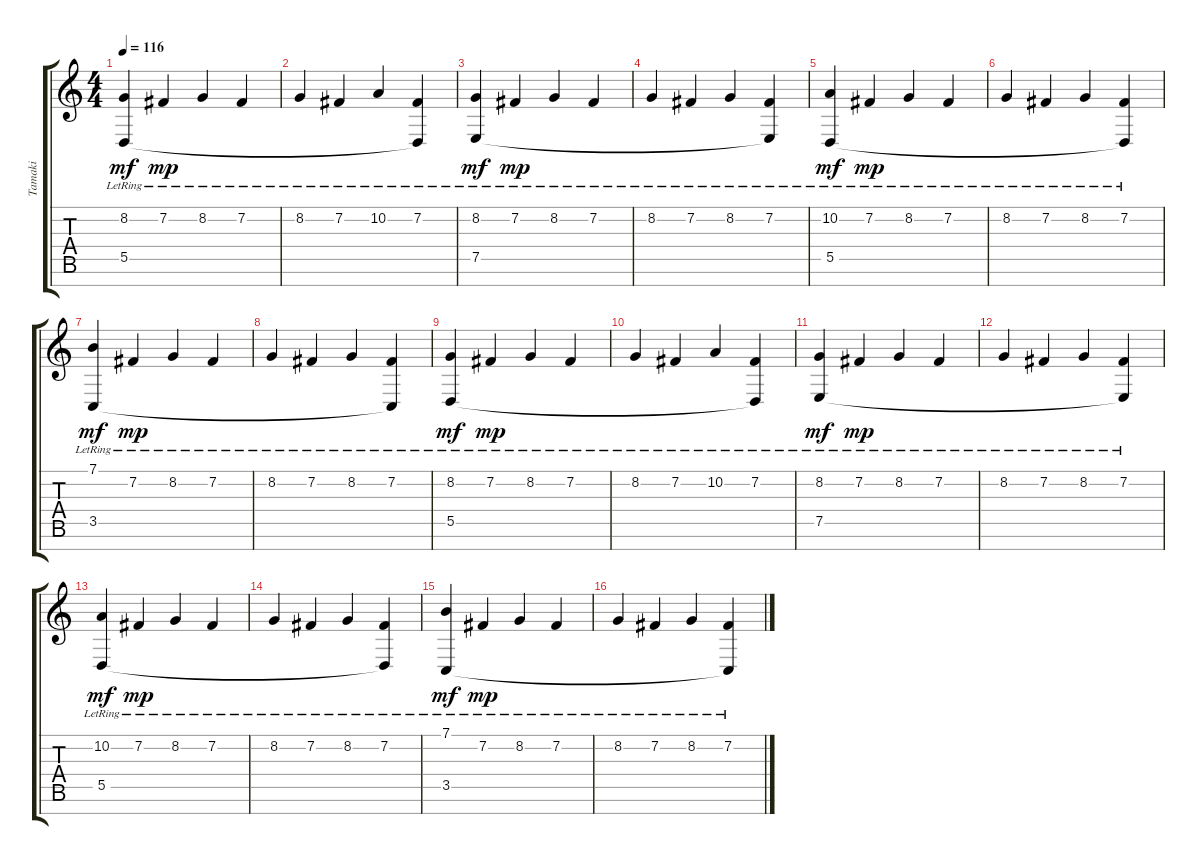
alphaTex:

\track ("Tamaki" "Tamaki") {instrument acousticgrandpiano}
\staff {score tabs}
\tuning (E4 B3 G3 D3 A2 E2 B1) {hide}
\ts (4 4)
\tempo 116
\clef g2
\ks c
(8.2{lr} 5.5{lr}).4{dy mf} 7.2{lr}.4{dy mp} 8.2{lr}.4 7.2{lr}.4 |
8.2{lr}.4 7.2{lr}.4 10.2{lr}.4 (7.2{lr} 5.5{t}).4 |
(8.2{lr} 7.5{lr}).4{dy mf} 7.2{lr}.4{dy mp} 8.2{lr}.4 7.2{lr}.4 |
8.2{lr}.4 7.2{lr}.4 8.2{lr}.4 (7.2{lr} 7.5{t}).4 |
(10.2{lr} 5.5{lr}).4{dy mf} 7.2{lr}.4{dy mp} 8.2{lr}.4 7.2{lr}.4 |
8.2{lr}.4 7.2{lr}.4 8.2{lr}.4 (7.2{lr} 5.5{t}).4 |
(7.1{lr} 3.5{lr}).4{dy mf} 7.2{lr}.4{dy mp} 8.2{lr}.4 7.2{lr}.4 |
8.2{lr}.4 7.2{lr}.4 8.2{lr}.4 (7.2{lr} 3.5{t}).4 |
(8.2{lr} 5.5{lr}).4{dy mf} 7.2{lr}.4{dy mp} 8.2{lr}.4 7.2{lr}.4 |
8.2{lr}.4 7.2{lr}.4 10.2{lr}.4 (7.2{lr} 5.5{t}).4 |
(8.2{lr} 7.5{lr}).4{dy mf} 7.2{lr}.4{dy mp} 8.2{lr}.4 7.2{lr}.4 |
8.2{lr}.4 7.2{lr}.4 8.2{lr}.4 (7.2{lr} 7.5{t}).4 |
(10.2{lr} 5.5{lr}).4{dy mf} 7.2{lr}.4{dy mp} 8.2{lr}.4 7.2{lr}.4 |
8.2{lr}.4 7.2{lr}.4 8.2{lr}.4 (7.2{lr} 5.5{t}).4 |
(7.1{lr} 3.5{lr}).4{dy mf} 7.2{lr}.4{dy mp} 8.2{lr}.4 7.2{lr}.4 |
8.2{lr}.4 7.2{lr}.4 8.2{lr}.4 (7.2{lr} 3.5{t}).4
